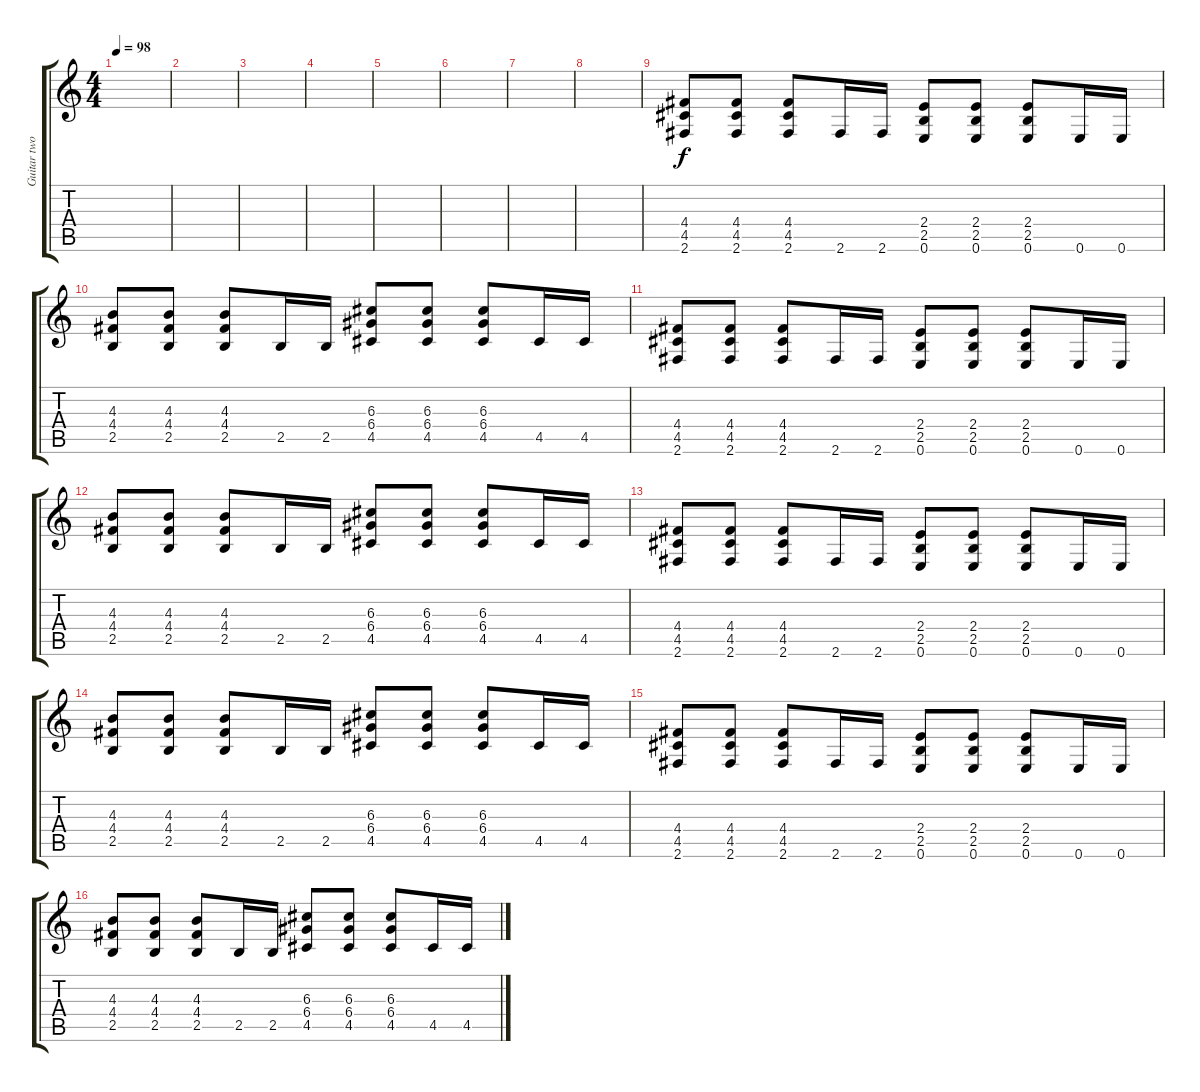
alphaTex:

\track ("Guitar two" "Guitar two") {instrument distortionguitar}
\staff {score tabs}
\tuning (E4 B3 G3 D3 A2 E2) {hide}
\ts (4 4)
\tempo 98
\clef g2
\ks c
|
|
|
|
|
|
|
|
(4.4 4.5 2.6).8 (4.4 4.5 2.6).8 (4.4 4.5 2.6).8 2.6.16 2.6.16 (2.4 2.5 0.6).8 (2.4 2.5 0.6).8 (2.4 2.5 0.6).8 0.6.16 0.6.16 |
(4.3 4.4 2.5).8 (4.3 4.4 2.5).8 (4.3 4.4 2.5).8 2.5.16 2.5.16 (6.3 6.4 4.5).8 (6.3 6.4 4.5).8 (6.3 6.4 4.5).8 4.5.16 4.5.16 |
(4.4 4.5 2.6).8 (4.4 4.5 2.6).8 (4.4 4.5 2.6).8 2.6.16 2.6.16 (2.4 2.5 0.6).8 (2.4 2.5 0.6).8 (2.4 2.5 0.6).8 0.6.16 0.6.16 |
(4.3 4.4 2.5).8 (4.3 4.4 2.5).8 (4.3 4.4 2.5).8 2.5.16 2.5.16 (6.3 6.4 4.5).8 (6.3 6.4 4.5).8 (6.3 6.4 4.5).8 4.5.16 4.5.16 |
(4.4 4.5 2.6).8 (4.4 4.5 2.6).8 (4.4 4.5 2.6).8 2.6.16 2.6.16 (2.4 2.5 0.6).8 (2.4 2.5 0.6).8 (2.4 2.5 0.6).8 0.6.16 0.6.16 |
(4.3 4.4 2.5).8 (4.3 4.4 2.5).8 (4.3 4.4 2.5).8 2.5.16 2.5.16 (6.3 6.4 4.5).8 (6.3 6.4 4.5).8 (6.3 6.4 4.5).8 4.5.16 4.5.16 |
(4.4 4.5 2.6).8 (4.4 4.5 2.6).8 (4.4 4.5 2.6).8 2.6.16 2.6.16 (2.4 2.5 0.6).8 (2.4 2.5 0.6).8 (2.4 2.5 0.6).8 0.6.16 0.6.16 |
(4.3 4.4 2.5).8 (4.3 4.4 2.5).8 (4.3 4.4 2.5).8 2.5.16 2.5.16 (6.3 6.4 4.5).8 (6.3 6.4 4.5).8 (6.3 6.4 4.5).8 4.5.16 4.5.16
